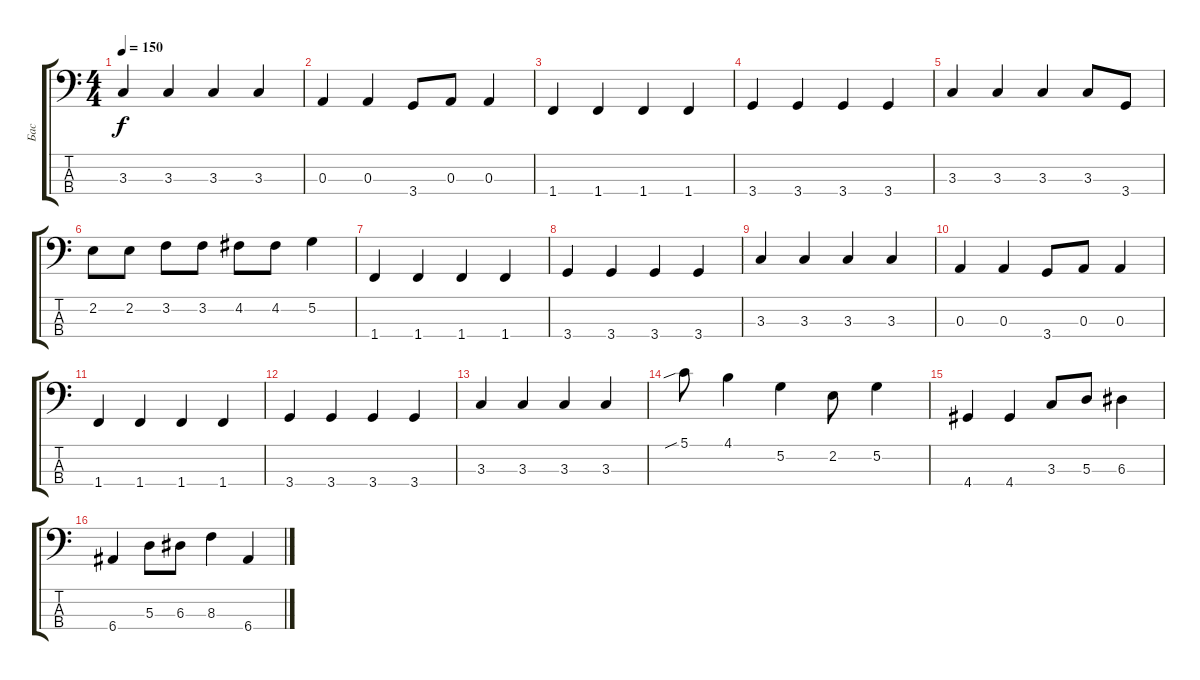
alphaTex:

\track ("Бас" "Бас") {instrument electricbassfinger}
\staff {score tabs}
\tuning (G2 D2 A1 E1) {hide}
\ts (4 4)
\tempo 150
\clef f4
\ks c
3.3.4{dy f} 3.3.4 3.3.4 3.3.4 |
0.3.4 0.3.4 3.4.8 0.3.8 0.3.4 |
1.4.4 1.4.4 1.4.4 1.4.4 |
3.4.4 3.4.4 3.4.4 3.4.4 |
3.3.4 3.3.4 3.3.4 3.3.8 3.4.8 |
2.2.8 2.2.8 3.2.8 3.2.8 4.2.8 4.2.8 5.2.4 |
1.4.4 1.4.4 1.4.4 1.4.4 |
3.4.4 3.4.4 3.4.4 3.4.4 |
3.3.4 3.3.4 3.3.4 3.3.4 |
0.3.4 0.3.4 3.4.8 0.3.8 0.3.4 |
1.4.4 1.4.4 1.4.4 1.4.4 |
3.4.4 3.4.4 3.4.4 3.4.4 |
3.3.4 3.3.4 3.3.4 3.3.4 |
5.1{sib}.8 4.1.4 5.2.4 2.2.8 5.2.4 |
4.4.4 4.4.4 3.3.8 5.3.8 6.3.4 |
6.4.4 5.3.8 6.3.8 8.3.4 6.4.4
